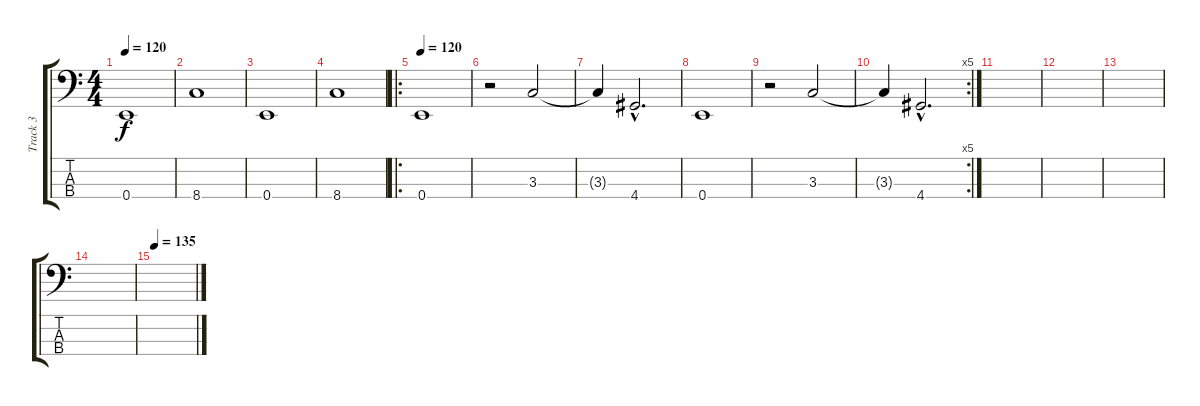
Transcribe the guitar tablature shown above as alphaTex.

\track ("Track 3" "Track 3") {instrument electricbasspick}
\staff {score tabs}
\tuning (G2 D2 A1 E1) {hide}
\ts (4 4)
\tempo 120
\tempo 80
\tempo 120
\clef f4
\ks c
0.4.1{dy f instrument electricbasspick} |
8.4.1 |
0.4.1 |
8.4.1 |
\ro
\tempo 120
0.4.1 |
r.2 3.3.2 |
3.3{t}.4 4.4{hac}.2{d} |
0.4.1 |
r.2 3.3.2 |
\rc 5
3.3{t}.4 4.4{hac}.2{d} |
|
|
|
|
\tempo 135
